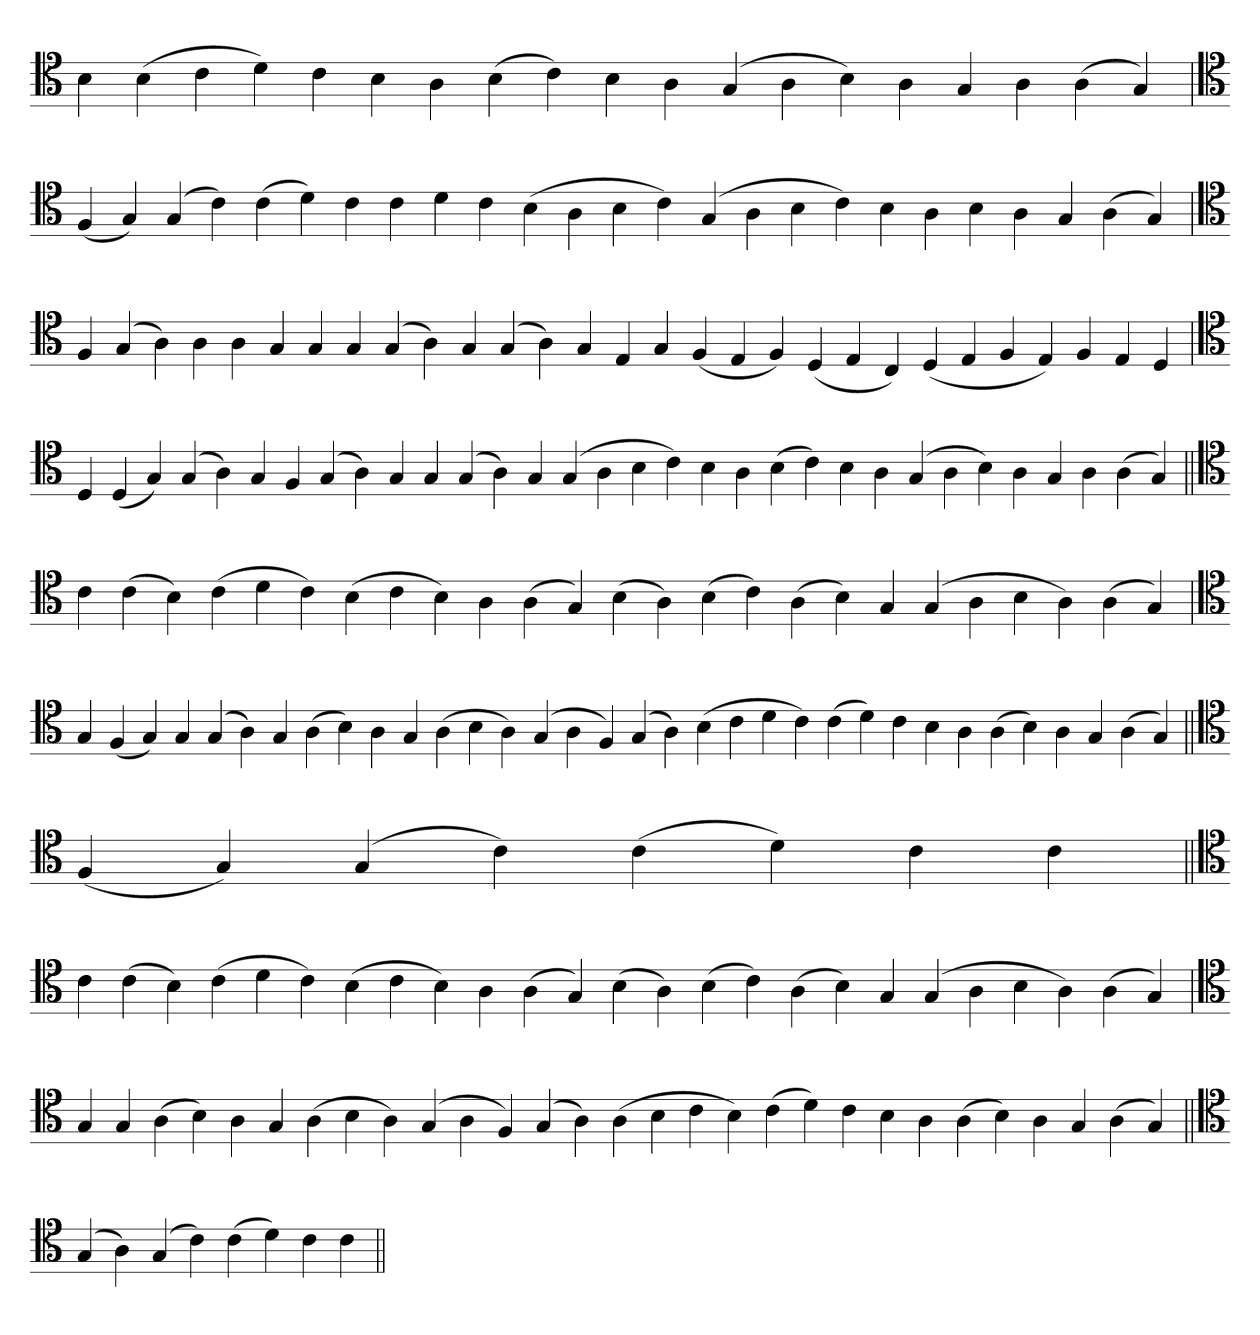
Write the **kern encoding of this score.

**kern
*part1
*staff1
*clefC4
=
4B
(4B
4c
4d)
4c
4B
4A
(4B
4c)
4B
4A
(4G
4A
4B)
4A
4G
4A
(4A
4G)
=
*clefC4
(4F
4G)
(4G
4c)
(4c
4d)
4c
4c
4d
4c
(4B
4A
4B
4c)
(4G
4A
4B
4c)
4B
4A
4B
4A
4G
(4A
4G)
='
*clefC4
4F
(4G
4A)
4A
4A
4G
4G
4G
(4G
4A)
4G
(4G
4A)
4G
4E
4G
(4F
4E
4F)
(4D
4E
4C)
(4D
4E
4F
4E)
4F
4E
4D
='
*clefC4
4D
(4D
4G)
(4G
4A)
4G
4F
(4G
4A)
4G
4G
(4G
4A)
4G
(4G
4A
4B
4c)
4B
4A
(4B
4c)
4B
4A
(4G
4A
4B)
4A
4G
4A
(4A
4G)
=||
*clefC4
4c
(4c
4B)
(4c
4d
4c)
(4B
4c
4B)
4A
(4A
4G)
(4B
4A)
(4B
4c)
(4A
4B)
4G
(4G
4A
4B
4A)
(4A
4G)
='
*clefC4
4G
(4F
4G)
4G
(4G
4A)
4G
(4A
4B)
4A
4G
(4A
4B
4A)
(4G
4A
4F)
(4G
4A)
(4B
4c
4d
4c)
(4c
4d)
4c
4B
4A
(4A
4B)
4A
4G
(4A
4G)
=||
*clefC4
(4F
4G)
(4G
4c)
(4c
4d)
4c
4c
=||
*clefC4
4c
(4c
4B)
(4c
4d
4c)
(4B
4c
4B)
4A
(4A
4G)
(4B
4A)
(4B
4c)
(4A
4B)
4G
(4G
4A
4B
4A)
(4A
4G)
='
*clefC4
4G
4G
(4A
4B)
4A
4G
(4A
4B
4A)
(4G
4A
4F)
(4G
4A)
(4A
4B
4c
4B)
(4c
4d)
4c
4B
4A
(4A
4B)
4A
4G
(4A
4G)
=||
*clefC4
(4G
4A)
(4G
4c)
(4c
4d)
4c
4c
=||
*-
